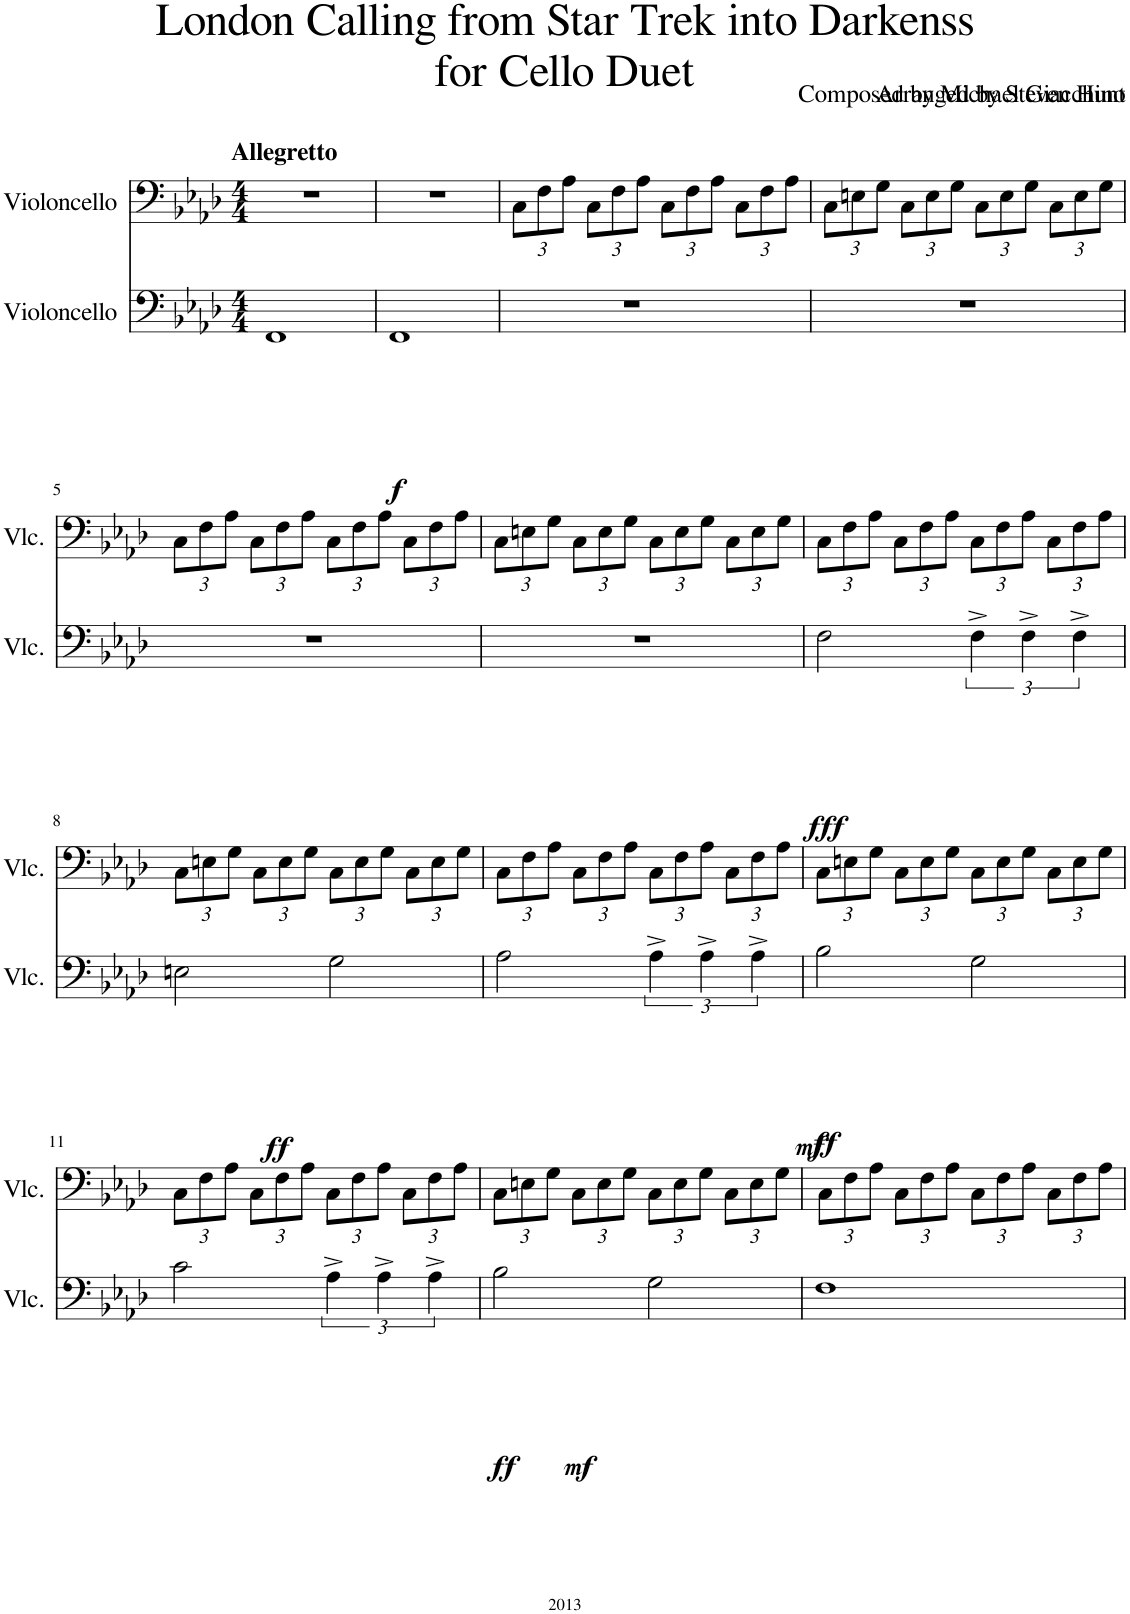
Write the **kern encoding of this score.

**kern	**dynam	**kern
*part2	*part2	*part1
*staff2	*staff2	*staff1
*I"Violoncello	*	*I"Violoncello
*I'Vlc.	*	*I'Vlc.
*clefF4	*	*clefF4
*k[b-e-a-d-]	*	*k[b-e-a-d-]
*M4/4	*	*M4/4
=1	=1	=1
!	!	!LO:TX:a:B:t=Allegretto
!	!LO:DY:b	!
1FF	f	1r
=2	=2	=2
1FF	.	1r
=3	=3	=3
*	*	*Xbrackettup
1r	.	12C\L
.	.	12F\
.	.	12A-\J
.	.	12C\L
.	.	12F\
.	.	12A-\J
.	.	12C\L
.	.	12F\
.	.	12A-\J
.	.	12C\L
.	.	12F\
.	.	12A-\J
=4	=4	=4
1r	.	12C\L
.	.	12En\
.	.	12G\J
.	.	12C\L
.	.	12E\
.	.	12G\J
.	.	12C\L
.	.	12E\
.	.	12G\J
.	.	12C\L
.	.	12E\
.	.	12G\J
!!LO:LB:g=z
=5	=5	=5
1r	.	12C\L
.	.	12F\
.	.	12A-\J
.	.	12C\L
.	.	12F\
.	.	12A-\J
.	.	12C\L
.	.	12F\
.	.	12A-\J
.	.	12C\L
.	.	12F\
.	.	12A-\J
=6	=6	=6
1r	.	12C\L
.	.	12En\
.	.	12G\J
.	.	12C\L
.	.	12E\
.	.	12G\J
.	.	12C\L
.	.	12E\
.	.	12G\J
.	.	12C\L
.	.	12E\
.	.	12G\J
=7	=7	=7
!	!LO:DY:b	!
2F\	fff	12C\L
.	.	12F\
.	.	12A-\J
.	.	12C\L
.	.	12F\
.	.	12A-\J
6F^\	.	12C\L
.	.	12F\
6F^\	.	12A-\J
.	.	12C\L
6F^\	.	12F\
.	.	12A-\J
!!LO:LB:g=z
=8	=8	=8
!	!LO:DY:b	!
2En\	ff	12C\L
.	.	12En\
.	.	12G\J
.	.	12C\L
.	.	12E\
.	.	12G\J
2G\	.	12C\L
.	.	12E\
.	.	12G\J
.	.	12C\L
.	.	12E\
.	.	12G\J
=9	=9	=9
2A-\	.	12C\L
.	.	12F\
.	.	12A-\J
.	.	12C\L
.	.	12F\
.	.	12A-\J
!	!LO:DY:b	!
6A-^\	mf	12C\L
.	.	12F\
6A-^\	.	12A-\J
.	.	12C\L
6A-^\	.	12F\
.	.	12A-\J
=10	=10	=10
!	!LO:DY:b	!
2B-\	ff	12C\L
.	.	12En\
.	.	12G\J
.	.	12C\L
.	.	12E\
.	.	12G\J
2G\	.	12C\L
.	.	12E\
.	.	12G\J
.	.	12C\L
.	.	12E\
.	.	12G\J
!!LO:LB:g=z
=11	=11	=11
2c\	.	12C\L
.	.	12F\
.	.	12A-\J
.	.	12C\L
.	.	12F\
.	.	12A-\J
!	!LO:DY:b	!
6A-^\	mf	12C\L
.	.	12F\
6A-^\	.	12A-\J
.	.	12C\L
6A-^\	.	12F\
.	.	12A-\J
=12	=12	=12
!	!LO:DY:b	!
2B-\	ff	12C\L
.	.	12En\
.	.	12G\J
.	.	12C\L
.	.	12E\
.	.	12G\J
2G\	.	12C\L
.	.	12E\
.	.	12G\J
.	.	12C\L
.	.	12E\
.	.	12G\J
=13	=13	=13
1F	.	12C\L
.	.	12F\
.	.	12A-\J
.	.	12C\L
.	.	12F\
.	.	12A-\J
.	.	12C\L
.	.	12F\
.	.	12A-\J
.	.	12C\L
.	.	12F\
.	.	12A-\J
=	=	=
*-	*-	*-
